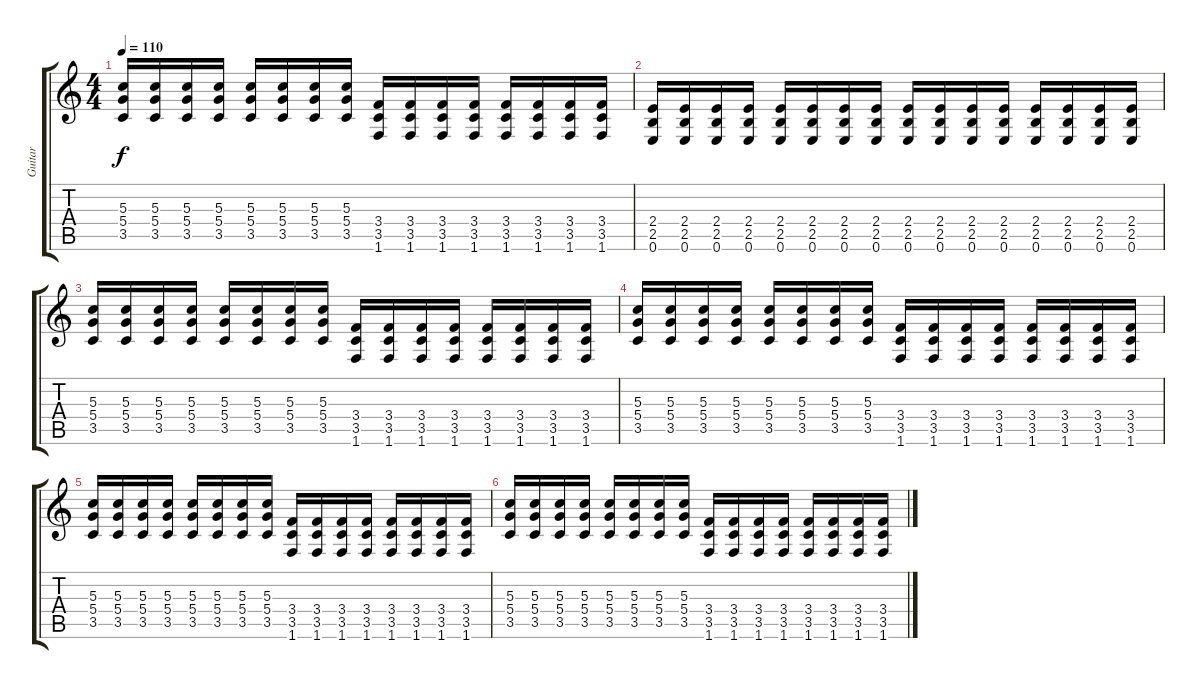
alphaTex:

\track ("Guitar" "Guitar") {instrument distortionguitar}
\staff {score tabs}
\tuning (E4 B3 G3 D3 A2 E2) {hide}
\ts (4 4)
\tempo 110
\clef g2
\ks c
(5.3 5.4 3.5).16{dy f} (5.3 5.4 3.5).16 (5.3 5.4 3.5).16 (5.3 5.4 3.5).16 (5.3 5.4 3.5).16 (5.3 5.4 3.5).16 (5.3 5.4 3.5).16 (5.3 5.4 3.5).16 (3.4 3.5 1.6).16 (3.4 3.5 1.6).16 (3.4 3.5 1.6).16 (3.4 3.5 1.6).16 (3.4 3.5 1.6).16 (3.4 3.5 1.6).16 (3.4 3.5 1.6).16 (3.4 3.5 1.6).16 |
(2.4 2.5 0.6).16 (2.4 2.5 0.6).16 (2.4 2.5 0.6).16 (2.4 2.5 0.6).16 (2.4 2.5 0.6).16 (2.4 2.5 0.6).16 (2.4 2.5 0.6).16 (2.4 2.5 0.6).16 (2.4 2.5 0.6).16 (2.4 2.5 0.6).16 (2.4 2.5 0.6).16 (2.4 2.5 0.6).16 (2.4 2.5 0.6).16 (2.4 2.5 0.6).16 (2.4 2.5 0.6).16 (2.4 2.5 0.6).16 |
(5.3 5.4 3.5).16 (5.3 5.4 3.5).16 (5.3 5.4 3.5).16 (5.3 5.4 3.5).16 (5.3 5.4 3.5).16 (5.3 5.4 3.5).16 (5.3 5.4 3.5).16 (5.3 5.4 3.5).16 (3.4 3.5 1.6).16 (3.4 3.5 1.6).16 (3.4 3.5 1.6).16 (3.4 3.5 1.6).16 (3.4 3.5 1.6).16 (3.4 3.5 1.6).16 (3.4 3.5 1.6).16 (3.4 3.5 1.6).16 |
(5.3 5.4 3.5).16 (5.3 5.4 3.5).16 (5.3 5.4 3.5).16 (5.3 5.4 3.5).16 (5.3 5.4 3.5).16 (5.3 5.4 3.5).16 (5.3 5.4 3.5).16 (5.3 5.4 3.5).16 (3.4 3.5 1.6).16 (3.4 3.5 1.6).16 (3.4 3.5 1.6).16 (3.4 3.5 1.6).16 (3.4 3.5 1.6).16 (3.4 3.5 1.6).16 (3.4 3.5 1.6).16 (3.4 3.5 1.6).16 |
(5.3 5.4 3.5).16 (5.3 5.4 3.5).16 (5.3 5.4 3.5).16 (5.3 5.4 3.5).16 (5.3 5.4 3.5).16 (5.3 5.4 3.5).16 (5.3 5.4 3.5).16 (5.3 5.4 3.5).16 (3.4 3.5 1.6).16 (3.4 3.5 1.6).16 (3.4 3.5 1.6).16 (3.4 3.5 1.6).16 (3.4 3.5 1.6).16 (3.4 3.5 1.6).16 (3.4 3.5 1.6).16 (3.4 3.5 1.6).16 |
(5.3 5.4 3.5).16 (5.3 5.4 3.5).16 (5.3 5.4 3.5).16 (5.3 5.4 3.5).16 (5.3 5.4 3.5).16 (5.3 5.4 3.5).16 (5.3 5.4 3.5).16 (5.3 5.4 3.5).16 (3.4 3.5 1.6).16 (3.4 3.5 1.6).16 (3.4 3.5 1.6).16 (3.4 3.5 1.6).16 (3.4 3.5 1.6).16 (3.4 3.5 1.6).16 (3.4 3.5 1.6).16 (3.4 3.5 1.6).16
